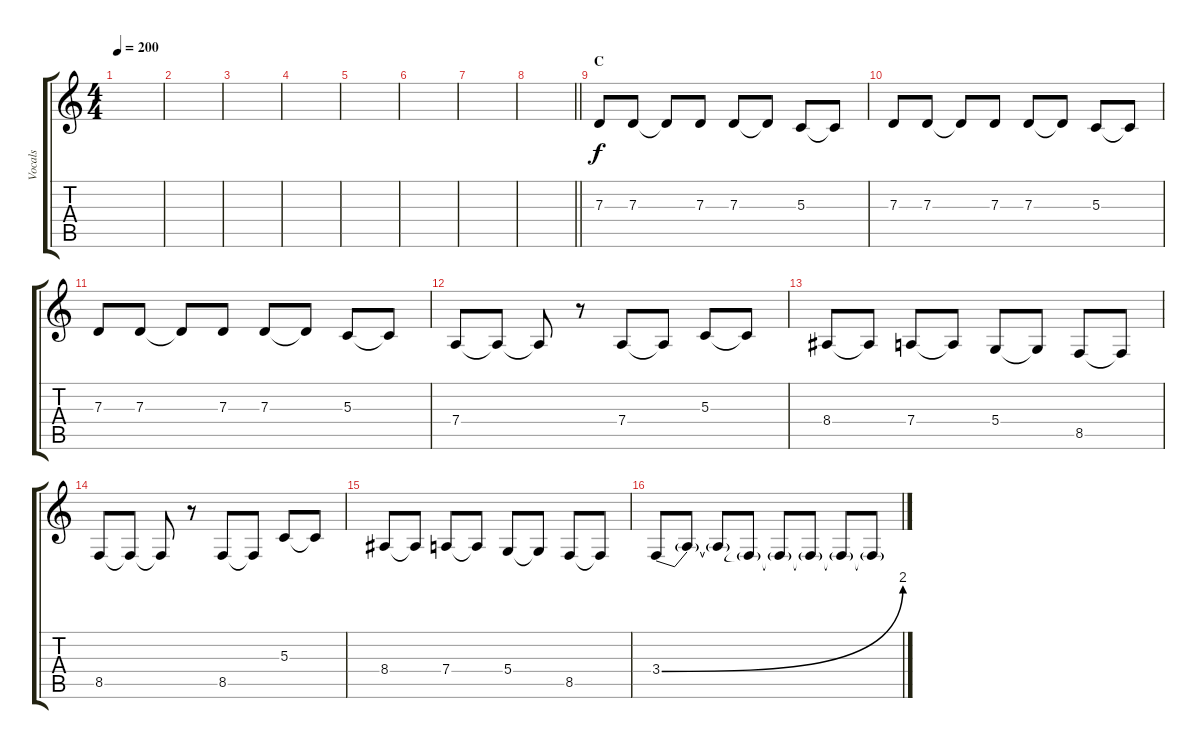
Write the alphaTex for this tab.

\track ("Vocals" "Vocals") {instrument tenorsax}
\staff {score tabs}
\tuning (E4 B3 G3 D3 A2 E2) {hide}
\ts (4 4)
\tempo 200
\clef g2
\ks c
|
|
|
|
|
|
|
\barLineRight lightlight
|
\section ("" "C")
7.3.8 7.3.8 7.3{t}.8 7.3.8 7.3.8 7.3{t}.8 5.3.8 5.3{t}.8 |
7.3.8 7.3.8 7.3{t}.8 7.3.8 7.3.8 7.3{t}.8 5.3.8 5.3{t}.8 |
7.3.8 7.3.8 7.3{t}.8 7.3.8 7.3.8 7.3{t}.8 5.3.8 5.3{t}.8 |
7.4.8 7.4{t}.8 7.4{t}.8 r.8 7.4.8 7.4{t}.8 5.3.8 5.3{t}.8 |
8.4.8 8.4{t}.8 7.4.8 7.4{t}.8 5.4.8 5.4{t}.8 8.5.8 8.5{t}.8 |
8.5.8 8.5{t}.8 8.5{t}.8 r.8 8.5.8 8.5{t}.8 5.3.8 5.3{t}.8 |
8.4.8 8.4{t}.8 7.4.8 7.4{t}.8 5.4.8 5.4{t}.8 8.5.8 8.5{t}.8 |
3.4{be (bend 0 0 60 8)}.8 3.4{t}.8 3.4{t}.8 3.4{t}.8 3.4{t}.8 3.4{t}.8 3.4{t}.8 3.4{t}.8
